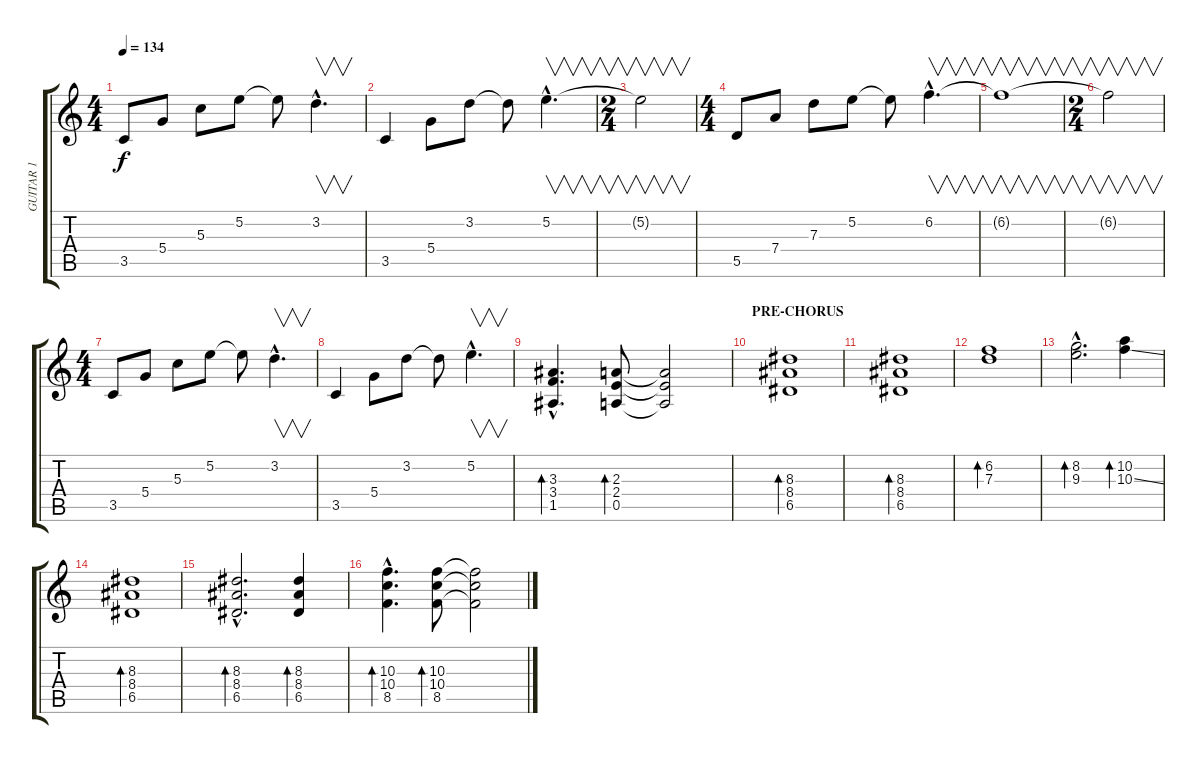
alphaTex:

\track ("GUITAR 1" "GUITAR 1") {instrument distortionguitar}
\staff {score tabs}
\tuning (E4 B3 G3 D3 A2 E2) {hide}
\ts (4 4)
\tempo 134
\clef g2
\ks c
3.5.8{dy f} 5.4.8 5.3.8 5.2.8 5.2{t}.8 3.2{hac}.4{v d} |
3.5.4 5.4.8 3.2.8 3.2{t}.8 5.2{hac}.4{v d} |
\ts (2 4)
5.2{t}.2{v} |
\ts (4 4)
5.5.8 7.4.8 7.3.8 5.2.8 5.2{t}.8 6.2{hac}.4{v d} |
6.2{t}.1{v} |
\ts (2 4)
6.2{t}.2{v} |
\ts (4 4)
3.5.8 5.4.8 5.3.8 5.2.8 5.2{t}.8 3.2{hac}.4{v d} |
3.5.4 5.4.8 3.2.8 3.2{t}.8 5.2{hac}.4{v d} |
(3.3{hac} 3.4{hac} 1.5{hac}).4{d bd 60} (2.3 2.4 0.5).8{bd 30} (2.3{t} 2.4{t} 0.5{t}).2 |
\section ("" "PRE-CHORUS")
(8.3 8.4 6.5).1{bd 30} |
(8.3 8.4 6.5).1{bd 30} |
(6.2 7.3).1{bd 60} |
(8.2{hac} 9.3{hac}).2{d bd 60} (10.2 10.3{ss}).4{bd 30} |
(8.3 8.4 6.5).1{bd 30} |
(8.3{hac} 8.4{hac} 6.5{hac}).2{d bd 60} (8.3 8.4 6.5).4{bd 30} |
(10.3{hac} 10.4{hac} 8.5{hac}).4{d bd 60} (10.3 10.4 8.5).8{bd 30} (10.3{t} 10.4{t} 8.5{t}).2
